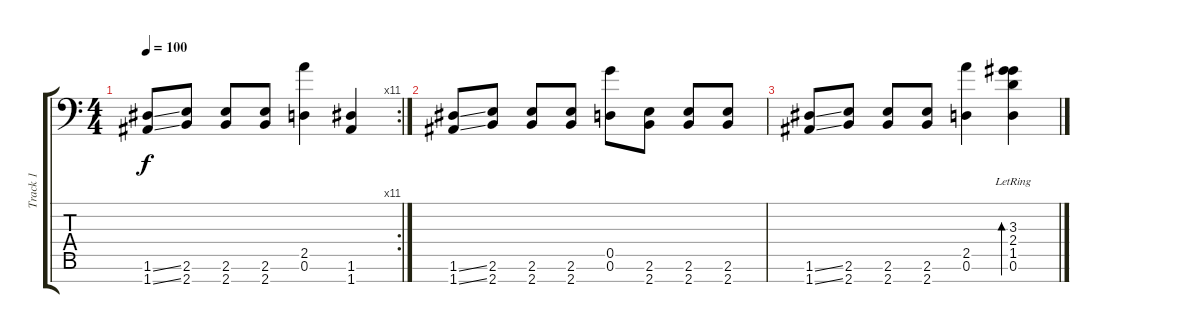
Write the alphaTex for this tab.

\track ("Track 1" "Track 1") {instrument distortionguitar}
\staff {score tabs}
\tuning (D5 A3 F3 C3 G3 D2 A1) {hide}
\rc 11
\ts (4 4)
\tempo 100
\clef f4
\ks c
(1.6{ss} 1.7{ss}).8{dy f} (2.6 2.7).8 (2.6 2.7).8 (2.6 2.7).8 (2.5 0.6).4 (1.6 1.7).4 |
(1.6{ss} 1.7{ss}).8 (2.6 2.7).8 (2.6 2.7).8 (2.6 2.7).8 (0.5 0.6).8 (2.6 2.7).8 (2.6 2.7).8 (2.6 2.7).8 |
(1.6{ss} 1.7{ss}).8 (2.6 2.7).8 (2.6 2.7).8 (2.6 2.7).8 (2.5 0.6).4 (3.3{lr} 2.4{lr} 1.5{lr} 0.6{lr}).4{bd 60}
